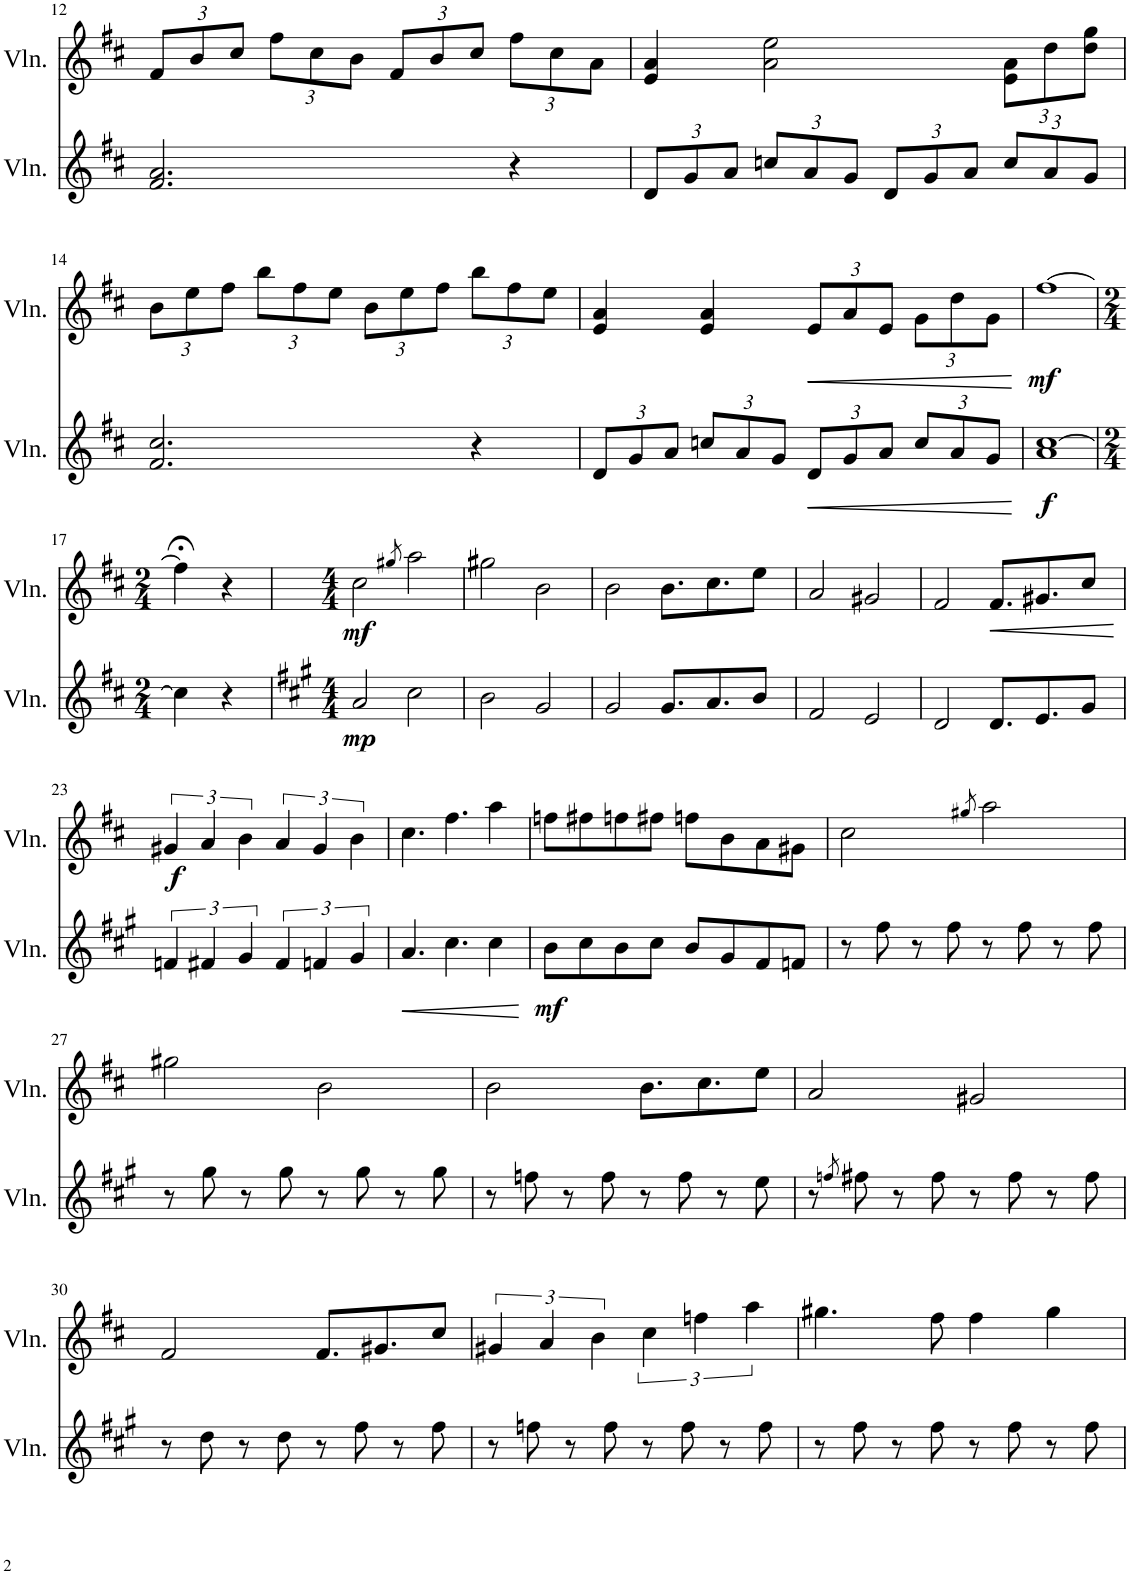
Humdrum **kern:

**kern	**dynam	**kern	**dynam
*part2	*part2	*part1	*part1
*staff2	*staff2	*staff1	*staff1
*I"Violin	*	*I"Violin	*
*I'Vln.	*	*I'Vln.	*
!!LO:PB:g=z
*clefG2	*	*clefG2	*
*k[f#c#]	*	*k[f#c#]	*
*M4/4	*	*M4/4	*
*	*	*Xbrackettup	*
=12	=12	=12	=12
2.f#/ 2.a/	.	12f#/L	.
.	.	12b/	.
.	.	12cc#/J	.
.	.	12ff#\L	.
.	.	12cc#\	.
.	.	12b\J	.
.	.	12f#/L	.
.	.	12b/	.
.	.	12cc#/J	.
4r	.	12ff#\L	.
.	.	12cc#\	.
.	.	12a\J	.
=13	=13	=13	=13
*Xbrackettup	*	*	*
12d/L	.	4e/ 4a/	.
12g/	.	.	.
12a/J	.	.	.
12ccn/L	.	2a\ 2ee\	.
12a/	.	.	.
12g/J	.	.	.
12d/L	.	.	.
12g/	.	.	.
12a/J	.	.	.
12cc/L	.	12e\ 12a\L	.
12a/	.	12dd\	.
12g/J	.	12dd\ 12gg\J	.
!!LO:LB:g=z
=14	=14	=14	=14
2.f#/ 2.cc#/	.	12b\L	.
.	.	12ee\	.
.	.	12ff#\J	.
.	.	12bb\L	.
.	.	12ff#\	.
.	.	12ee\J	.
.	.	12b\L	.
.	.	12ee\	.
.	.	12ff#\J	.
4r	.	12bb\L	.
.	.	12ff#\	.
.	.	12ee\J	.
=15	=15	=15	=15
12d/L	.	4e/ 4a/	.
12g/	.	.	.
12a/J	.	.	.
12ccn/L	.	4e/ 4a/	.
12a/	.	.	.
12g/J	.	.	.
!	!LO:HP:b	!	!LO:HP:b
12d/L	<	12e/L	<
12g/	.	12a/	.
12a/J	.	12e/J	.
12cc/L	.	12g\L	.
12a/	.	12dd\	.
12g/J	.	12g\J	.
.	[	.	[
=16	=16	=16	=16
!	!LO:DY:b	!	!LO:DY:b
1a [1cc#	f	[1ff#	mf
!!LO:LB:g=z
=17	=17	=17	=17
*M2/4	*	*M2/4	*
4cc#\]	.	4ff#;<\]	.
4r	.	4r	.
=18	=18	=18	=18
*k[f#c#g#]	*	*	*
*M4/4	*	*M4/4	*
!	!LO:DY:b	!	!LO:DY:b
2a/	mp	2cc#\	mf
.	.	8qgg#X/	.
2cc#\	.	2aa\	.
=19	=19	=19	=19
2b\	.	2gg#X\	.
2g#/	.	2b\	.
=20	=20	=20	=20
2g#/	.	2b\	.
8.g#/L	.	8.b\L	.
8.a/	.	8.cc#\	.
8b/J	.	8ee\J	.
=21	=21	=21	=21
2f#/	.	2a/	.
2e/	.	2g#X/	.
=22	=22	=22	=22
2d/	.	2f#/	.
!	!	!	!LO:HP:b
8.d/L	.	8.f#/L	<
8.e/	.	8.g#X/	.
8g#/J	.	8cc#/J	.
.	.	.	[
!!LO:LB:g=z
=23	=23	=23	=23
*brackettup	*	*brackettup	*
!	!	!	!LO:DY:b
6fn/	.	6g#X/	f
6f#X/	.	6a/	.
6g#/	.	6b\	.
6f#/	.	6a/	.
6fn/	.	6g#/	.
6g#/	.	6b\	.
=24	=24	=24	=24
!	!LO:HP:b	!	!
4.a/	<	4.cc#\	.
4.cc#\	.	4.ff#\	.
4cc#\	.	4aa\	.
.	[	.	.
=25	=25	=25	=25
!	!LO:DY:b	!	!
8b\L	mf	8ffn\L	.
8cc#\	.	8ff#X\	.
8b\	.	8ffn\	.
8cc#\J	.	8ff#X\J	.
8b/L	.	8ffn\L	.
8g#/	.	8b\	.
8f#/	.	8a\	.
8fn/J	.	8g#X\J	.
=26	=26	=26	=26
8r	.	2cc#\	.
8ff#\	.	.	.
8r	.	.	.
8ff#\	.	.	.
.	.	8qgg#X/	.
8r	.	2aa\	.
8ff#\	.	.	.
8r	.	.	.
8ff#\	.	.	.
!!LO:LB:g=z
=27	=27	=27	=27
8r	.	2gg#X\	.
8gg#\	.	.	.
8r	.	.	.
8gg#\	.	.	.
8r	.	2b\	.
8gg#\	.	.	.
8r	.	.	.
8gg#\	.	.	.
=28	=28	=28	=28
8r	.	2b\	.
8ffn\	.	.	.
8r	.	.	.
8ff\	.	.	.
8r	.	8.b\L	.
8ff\	.	.	.
.	.	8.cc#\	.
8r	.	.	.
8ee\	.	8ee\J	.
=29	=29	=29	=29
8r	.	2a/	.
8qffn/	.	.	.
8ff#X\	.	.	.
8r	.	.	.
8ff#\	.	.	.
8r	.	2g#X/	.
8ff#\	.	.	.
8r	.	.	.
8ff#\	.	.	.
!!LO:LB:g=z
=30	=30	=30	=30
8r	.	2f#/	.
8dd\	.	.	.
8r	.	.	.
8dd\	.	.	.
8r	.	8.f#/L	.
8ff#\	.	.	.
.	.	8.g#X/	.
8r	.	.	.
8ff#\	.	8cc#/J	.
=31	=31	=31	=31
8r	.	6g#X/	.
8ffn\	.	.	.
.	.	6a/	.
8r	.	.	.
.	.	6b\	.
8ff\	.	.	.
8r	.	6cc#\	.
8ff\	.	.	.
.	.	6ffn\	.
8r	.	.	.
.	.	6aa\	.
8ff\	.	.	.
=32	=32	=32	=32
8r	.	4.gg#X\	.
8ff#\	.	.	.
8r	.	.	.
8ff#\	.	8ff#\	.
8r	.	4ff#\	.
8ff#\	.	.	.
8r	.	4gg#\	.
8ff#\	.	.	.
=	=	=	=
*-	*-	*-	*-
